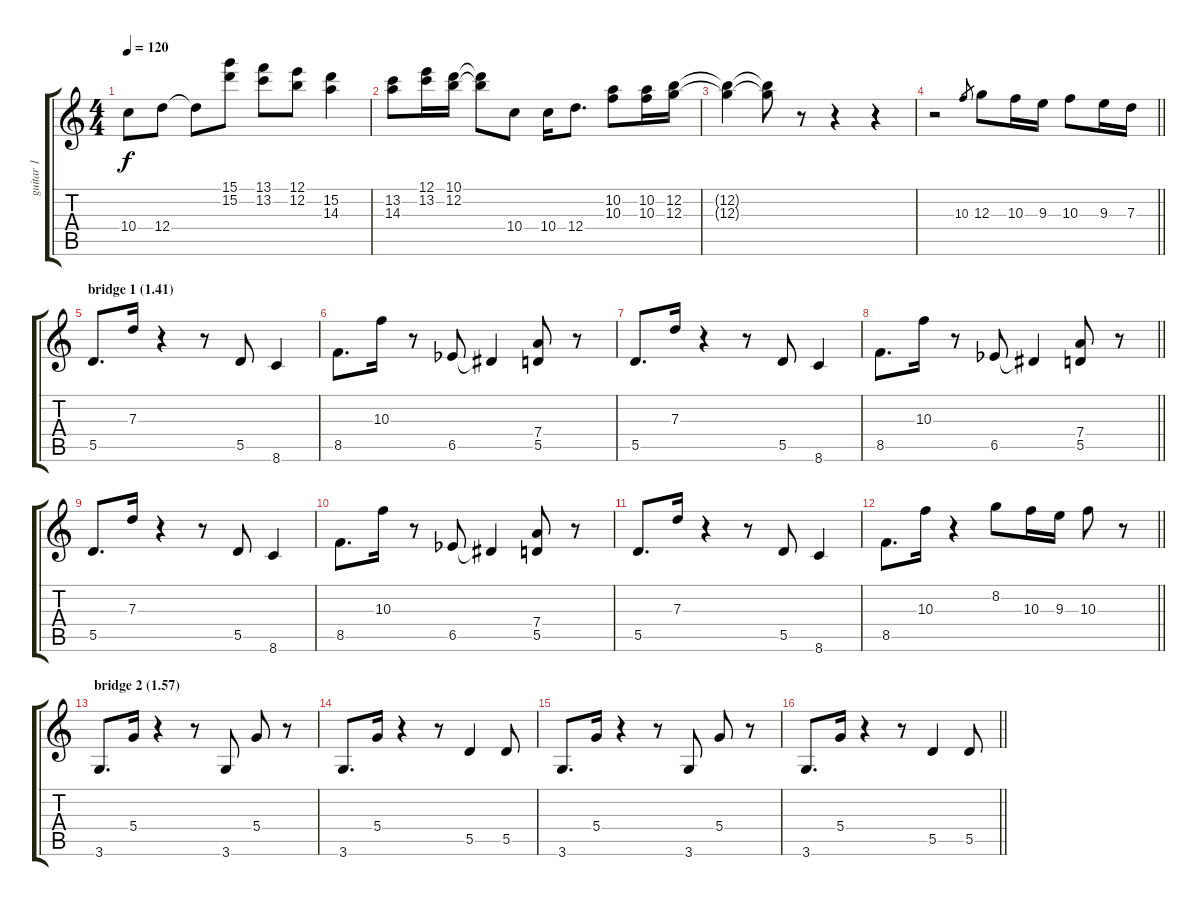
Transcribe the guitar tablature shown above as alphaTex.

\track ("guitar 1" "guitar 1") {instrument distortionguitar}
\staff {score tabs}
\tuning (E4 B3 G3 D3 A2 E2) {hide}
\ts (4 4)
\tempo 120
\clef g2
\ks c
10.4.8{dy f} 12.4.8 12.4{t}.8 (15.1 15.2).8 (13.1 13.2).8 (12.1 12.2).8 (15.2 14.3).4 |
(13.2 14.3).8 (12.1 13.2).16 (10.1 12.2).16 (10.1{t} 12.2{t}).8 10.4.8 10.4.16 12.4.8{d} (10.2 10.3).8 (10.2 10.3).16 (12.2 12.3).16 |
(12.2{t} 12.3{t}).4 (12.2{t} 12.3{t}).8 r.8 r.4 r.4 |
\barLineRight lightlight
r.2 10.3.8{gr} 12.3.8 10.3.16 9.3.16 10.3.8 9.3.16 7.3.16 |
\section ("" "bridge 1 (1.41)")
5.5.8{d} 7.3.16 r.4 r.8 5.5.8 8.6.4 |
8.5.8{d} 10.3.16 r.8 6.5{acc b}.8 6.5{t}.4 (7.4 5.5).8 r.8 |
5.5.8{d} 7.3.16 r.4 r.8 5.5.8 8.6.4 |
\barLineRight lightlight
8.5.8{d} 10.3.16 r.8 6.5{acc b}.8 6.5{t}.4 (7.4 5.5).8 r.8 |
5.5.8{d} 7.3.16 r.4 r.8 5.5.8 8.6.4 |
8.5.8{d} 10.3.16 r.8 6.5{acc b}.8 6.5{t}.4 (7.4 5.5).8 r.8 |
5.5.8{d} 7.3.16 r.4 r.8 5.5.8 8.6.4 |
\barLineRight lightlight
8.5.8{d} 10.3.16 r.4 8.2.8 10.3.16 9.3.16 10.3.8 r.8 |
\section ("" "bridge 2 (1.57)")
3.6.8{d} 5.4.16 r.4 r.8 3.6.8 5.4.8 r.8 |
3.6.8{d} 5.4.16 r.4 r.8 5.5.4 5.5.8 |
3.6.8{d} 5.4.16 r.4 r.8 3.6.8 5.4.8 r.8 |
\barLineRight lightlight
3.6.8{d} 5.4.16 r.4 r.8 5.5.4 5.5.8
